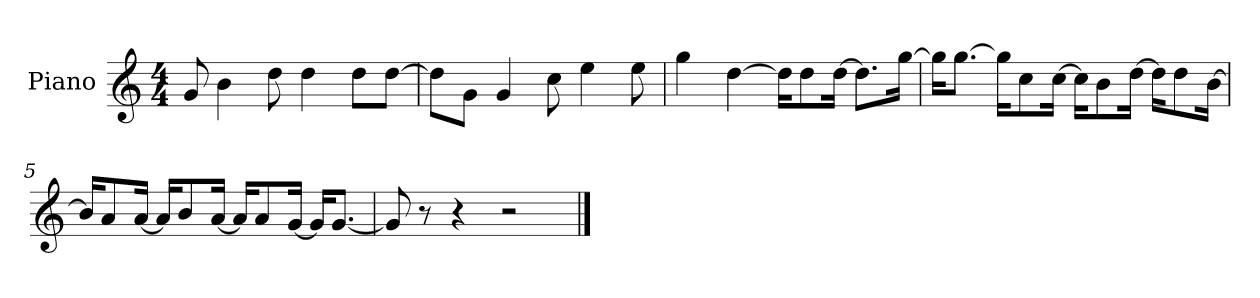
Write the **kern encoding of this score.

**kern
*part1
*staff1
*I"Piano
*I'P-no
*clefG2
*k[]
*M4/4
*MM90
=1
8g/
4b\
8dd\
4dd\
8dd\L
[8dd\J
=2
8dd\L]
8g\J
4g/
8cc\
4ee\
8ee\
=3
4gg\
[4dd\
16dd\KL]
8dd\
[16dd\Jk
8.dd\L]
[16gg\Jk
=4
16gg\KL]
[8.gg\J
16gg\KL]
8cc\
[16cc\Jk
16cc\KL]
8b\
[16dd\Jk
16dd\KL]
8dd\
[16b\Jk
!!LO:LB:g=z
=5
16b/KL]
8a/
[16a/Jk
16a/KL]
8b/
[16a/Jk
16a/KL]
8a/
[16g/Jk
16g/KL]
[8.g/J
=6
8g/]
8r
4r
2r
==
*-
